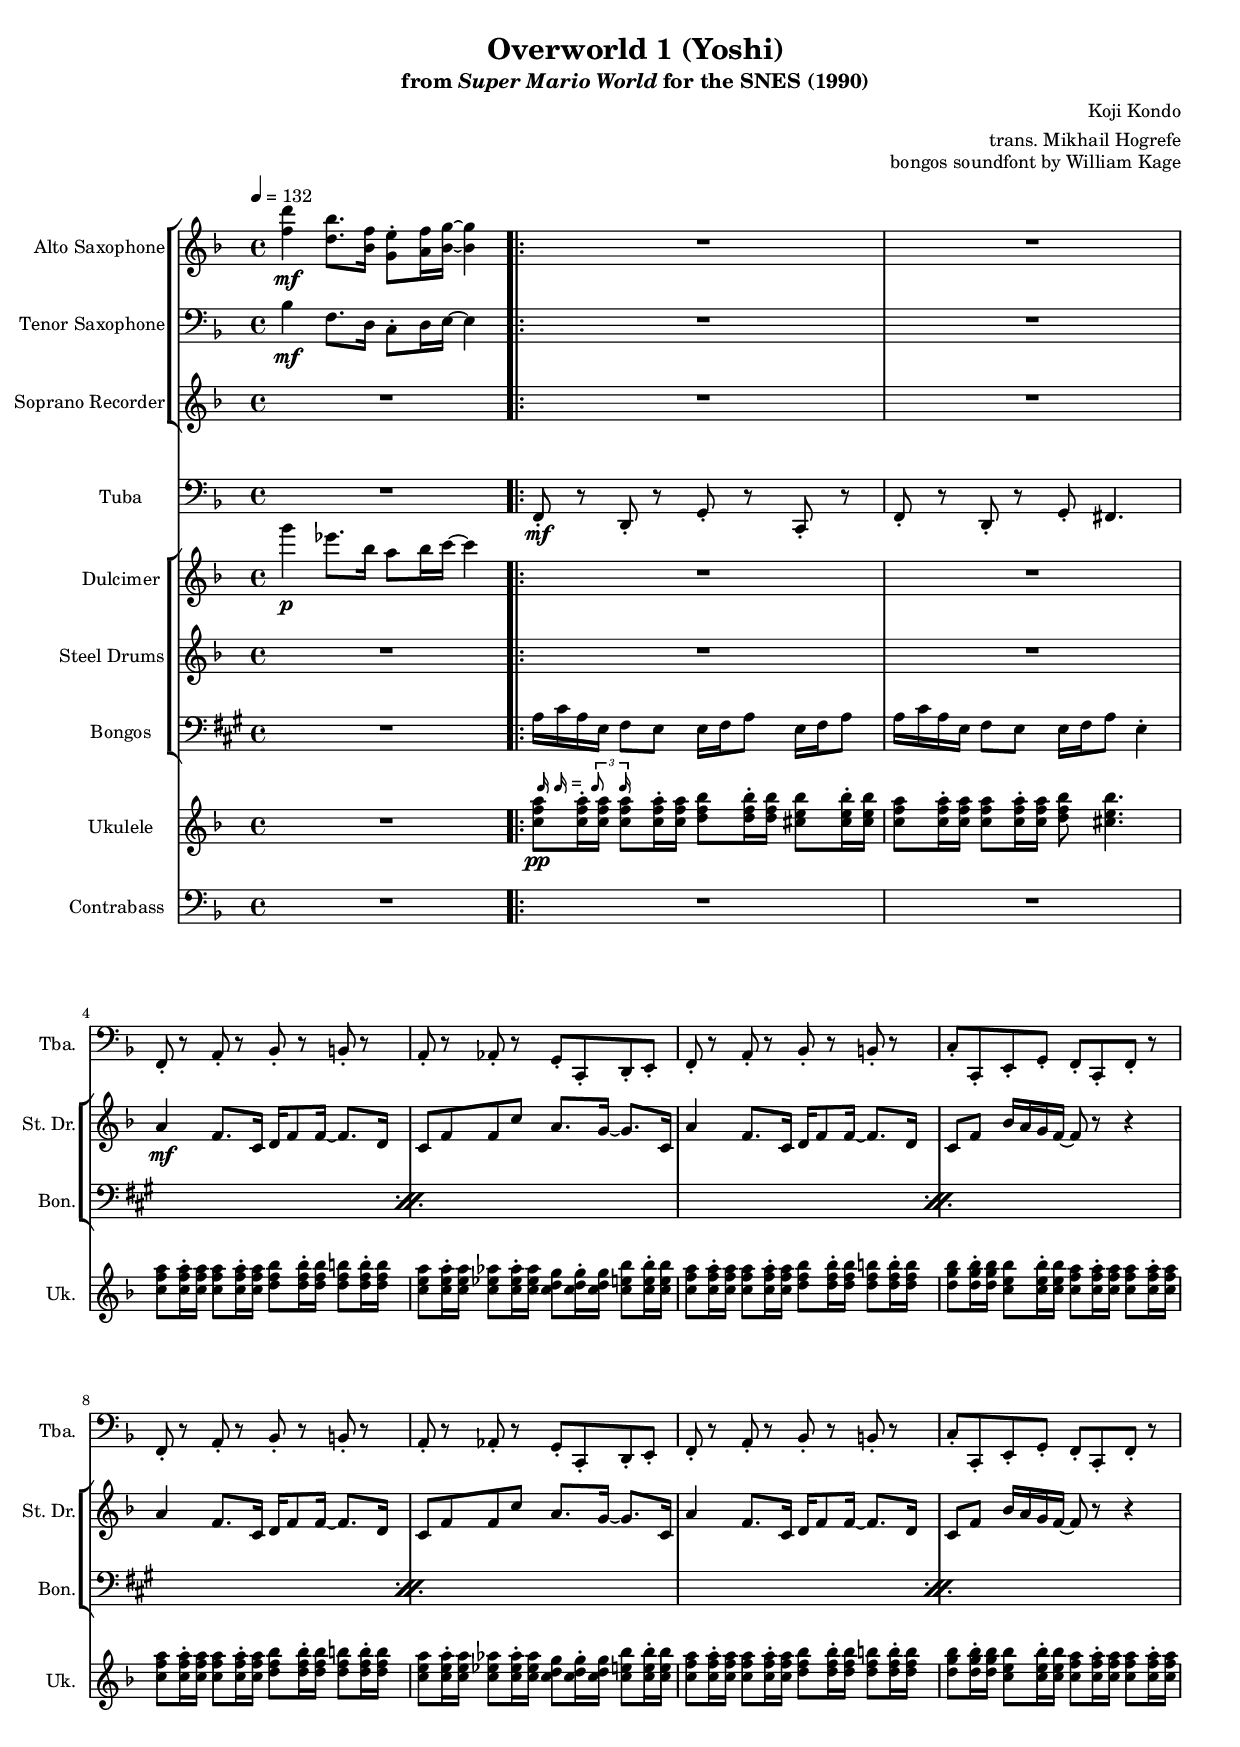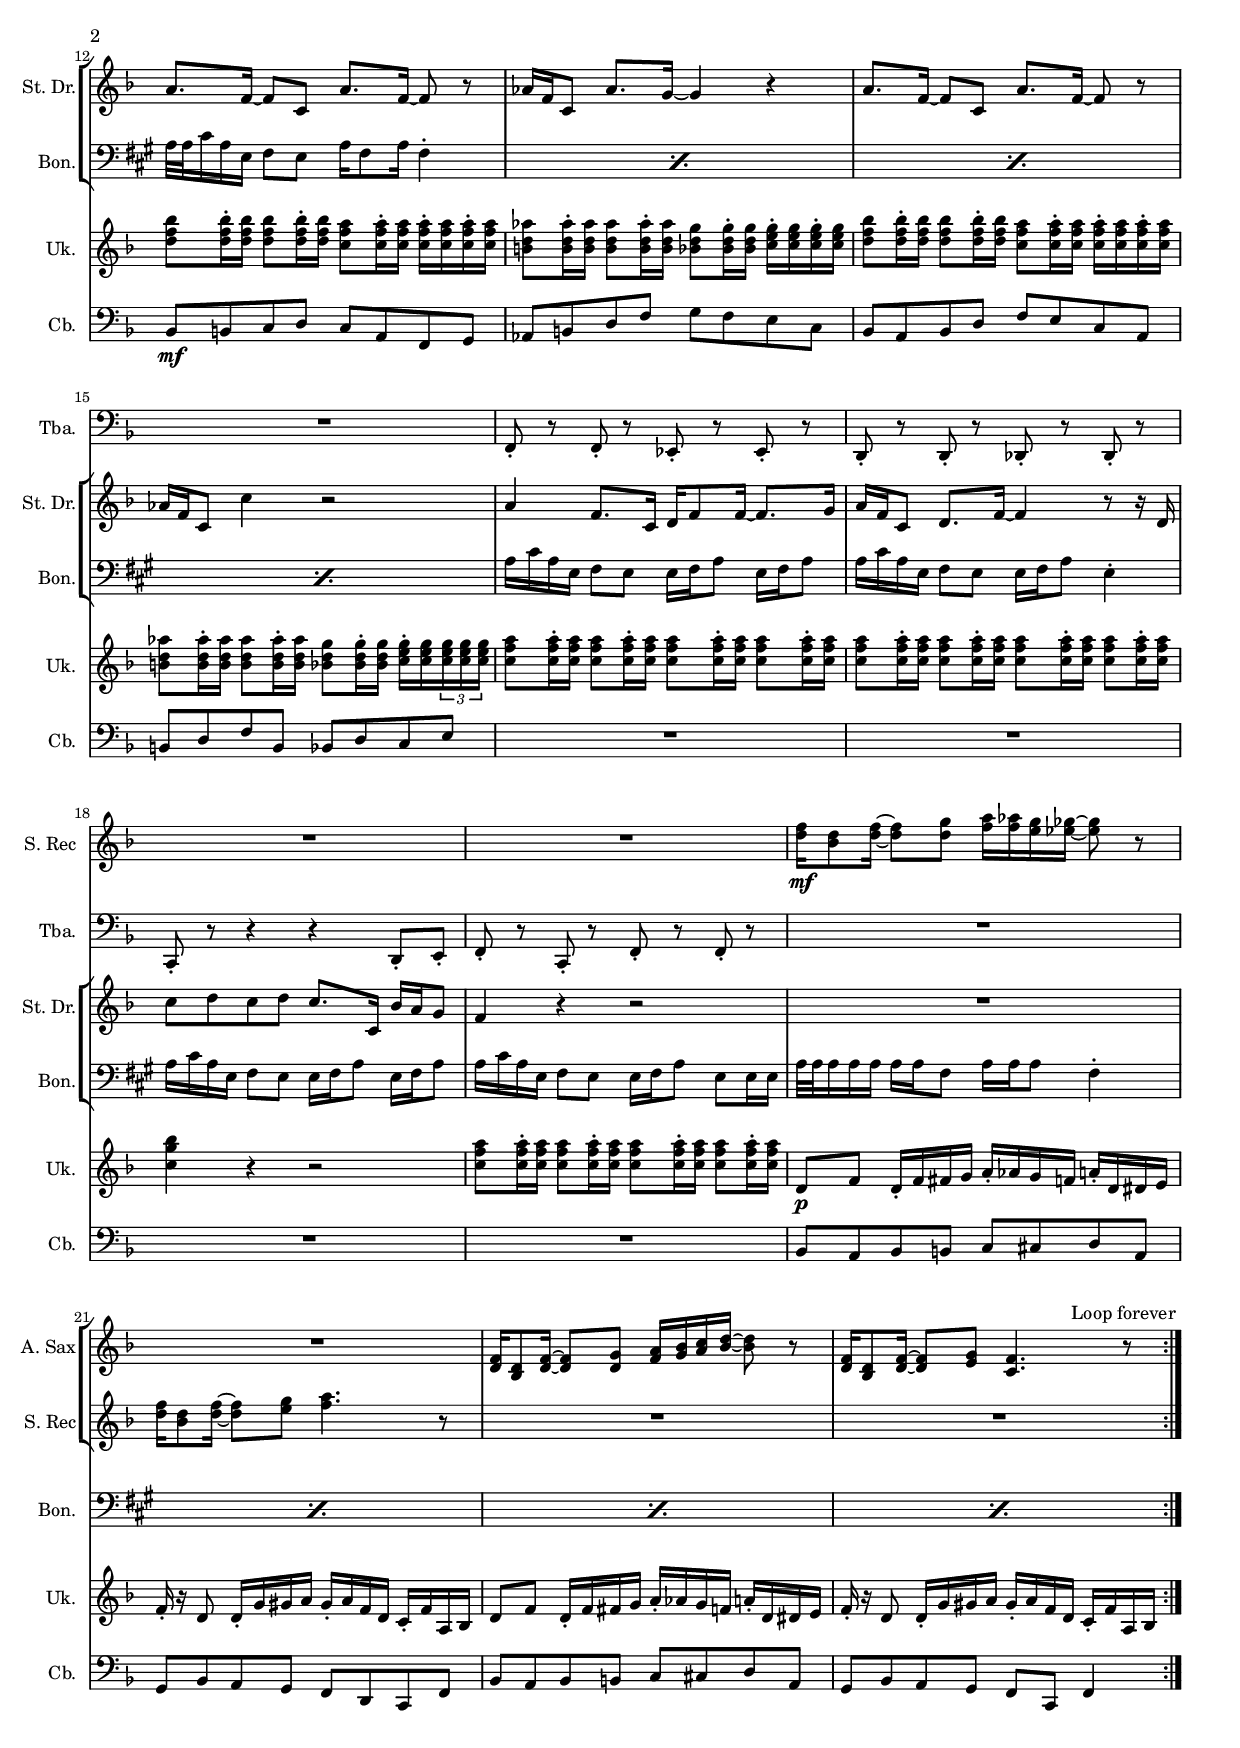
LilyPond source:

\version "2.22.0"
#(set-global-staff-size 16)

\paper {
  left-margin = 0.6\in
}

smaller = {
    \set fontSize = #-3
    \override Stem #'length-fraction = #0.56
    \override Beam #'thickness = #0.2688
    \override Beam #'length-fraction = #0.56
}

swing = \markup {
  \score {
    \new Staff \with { \remove "Time_signature_engraver" \remove "Clef_engraver" \remove "Staff_symbol_engraver"  }
    {
      \smaller
      \stemUp b'16 b'
    }
    \layout { ragged-right = ##t  indent = 0\cm }
  }
  =
  \score {
    \new Staff \with { \remove "Time_signature_engraver" \remove "Clef_engraver" \remove "Staff_symbol_engraver"  }
    {
      \smaller
      \times 2/3 {\stemUp b'8 b'16}
    }
    \layout { ragged-right = ##t  indent = 0\cm }
  }
}

\book {
    \header {
        title = "Overworld 1 (Yoshi)"
        subtitle = \markup { "from" {\italic "Super Mario World"} "for the SNES (1990)" }
        composer = "Koji Kondo"
        arranger = "trans. Mikhail Hogrefe"
        opus = "bongos soundfont by William Kage"
    }

    \score {
        {
            <<
                \new StaffGroup <<
                    \new Staff \relative c'' {                 
                        \set Staff.instrumentName = "Alto Saxophone"
                        \set Staff.shortInstrumentName = "A. Sax"  
\key f \major
\tempo 4 = 132
<f d'>4\mf <d bes'>8. <bes f'>16 <g e'>8-. <a f'>16 <bes g'>16 ~ 4 |
                        \repeat volta 2 {
R1*20
<d, f>16 <bes d>8 <d f>16 ~ 8 <d g> <f a>16 <g bes> <a c> <bes d>16 ~ 8 r |
<d, f>16 <bes d>8 <d f>16 ~ 8 <e g> <c f>4. r8 |
                        }
\once \override Score.RehearsalMark.self-alignment-X = #RIGHT
\mark \markup { \fontsize #-2 "Loop forever" }
                    }

                    \new Staff \relative c' {                 
                        \set Staff.instrumentName = "Tenor Saxophone"
                        \set Staff.shortInstrumentName = "T. Sax"  
\key f \major
\clef bass
bes4\mf f8. d16 c8-. d16 e ~ e4 |
R1*22
                    }

                    \new Staff \relative c'' {                 
                        \set Staff.instrumentName = "Soprano Recorder"
                        \set Staff.shortInstrumentName = "S. Rec"  
\key f \major
R1
R1*18
<d f>16\mf <bes d>8 <d f>16 ~ 8 <d g> <f a>16 <f aes> <e g> <ees ges>16 ~ 8 r |
<d f>16 <bes d>8 <d f>16 ~ 8 <e g> <f a>4. r8 |
R1*2
                    }
                >>

                \new Staff \relative c, {                 
                    \set Staff.instrumentName = "Tuba"
                    \set Staff.shortInstrumentName = "Tba."  
\key f \major
\clef bass
R1 |
f8-.\mf r d-. r g-. r c,-. r |
f8-. r d-. r g-. fis4. |
f8-. r a-. r bes-. r b-. r |
a8-. r aes-. r g-. c,-. d-. e-. |
f8-. r a-. r bes-. r b-. r |
c8-. c,-. e-. g-. f-. c-. f-. r |
f8-. r a-. r bes-. r b-. r |
a8-. r aes-. r g-. c,-. d-. e-. |
f8-. r a-. r bes-. r b-. r |
c8-. c,-. e-. g-. f-. c-. f-. r |
R1*4
f8-. r f-. r ees-. r ees-. r |
d8-. r d-. r des-. r des-. r |
c8-. r r4 r d8-. e-. |
f8-. r c-. r f-. r f-. r |
R1*4
                }

                \new StaffGroup <<
                    \new Staff \relative c'''' {                 
                        \set Staff.instrumentName = "Dulcimer"
                        \set Staff.shortInstrumentName = "Dlc."  
\key f \major
g4\p ees8. bes16 a8 bes16 c ~ c4 |
R1*22
                    }

                    \new Staff \relative c'' {                 
                        \set Staff.instrumentName = "Steel Drums"
                        \set Staff.shortInstrumentName = "St. Dr."  
\key f \major
R1 |
R1*2
a4\mf f8. c16 d f8 f16 ~ f8. d16 |
c8 f f c' a8. g16 ~ g8. c,16 |
a'4 f8. c16 d f8 f16 ~ f8. d16 |
c8 f bes16 a g f ~ f8 r r4 |
a4 f8. c16 d f8 f16 ~ f8. d16 |
c8 f f c' a8. g16 ~ g8. c,16 |
a'4 f8. c16 d f8 f16 ~ f8. d16 |
c8 f bes16 a g f ~ f8 r r4 |
a8. f16 ~ f8 c a'8. f16 ~ f8 r |
aes16 f c8 aes'8. g16 ~ g4 r |
a8. f16 ~ f8 c a'8. f16 ~ f8 r |
aes16 f c8 c'4 r2 |
a4 f8. c16 d f8 f16 ~ f8. g16 |
a16 f c8 d8. f16 ~ f4 r8 r16 d |
c'8 d c d c8. c,16 bes' a g8 |
f4 r r2 |
R1*4
                    }

                    \new Staff \relative c' {                 
                        \set Staff.instrumentName = "Bongos"
                        \set Staff.shortInstrumentName = "Bon."  
\key a \major
\clef bass
R1 |
\repeat percent 5 {
a16 cis a e fis8 e e16 fis a8 e16 fis a8 |
a16 cis a e fis8 e e16 fis a8 e4-. |
}
\repeat percent 4 { a32 a cis16 a e fis8 e a16 fis8 a16 fis4-. | }
a16 cis a e fis8 e e16 fis a8 e16 fis a8 |
a16 cis a e fis8 e e16 fis a8 e4-. |
a16 cis a e fis8 e e16 fis a8 e16 fis a8 |
a16 cis a e fis8 e e16 fis a8 e8 e16 e |
\repeat percent 4 { a32 a a16 a a a a fis8 a16 a a8 fis4-. | }
                    }
                >>

                \new Staff \relative c'' {                 
                    \set Staff.instrumentName = "Ukulele"
                    \set Staff.shortInstrumentName = "Uk."  
\key f \major
R1 |
<c f a>8\pp^\swing 16-. 16 8 16-. 16 <d f bes>8 16-. 16 <cis e bes'>8 16-. 16 |
<c f a>8 16-. 16 8 16-. 16 <d f bes>8 <cis e bes'>4. |
<c f a>8 16-. 16 8 16-. 16 <d f bes>8 16-. 16 <d f b>8 16-. 16 |
<c e a>8 16-. 16 <c ees aes>8 16-. 16 <c d g>8 16-. 16 <c e bes'>8 16-. 16 |
<c f a>8 16-. 16 8 16-. 16 <d f bes>8 16-. 16 <d f b>8 16-. 16 |
<d g bes>8 16-. 16 <c e bes'>8 16-. 16 <c f a>8 16-. 16 8 16-. 16 |
<c f a>8 16-. 16 8 16-. 16 <d f bes>8 16-. 16 <d f b>8 16-. 16 |
<c e a>8 16-. 16 <c ees aes>8 16-. 16 <c d g>8 16-. 16 <c e bes'>8 16-. 16 |
<c f a>8 16-. 16 8 16-. 16 <d f bes>8 16-. 16 <d f b>8 16-. 16 |
<d g bes>8 16-. 16 <c e bes'>8 16-. 16 <c f a>8 16-. 16 8 16-. 16 |
<d f bes>8 16-. 16 8 16-. 16 <c f a>8 16-. 16 16-. 16 16-. 16 |
<b d aes'>8 16-. 16 8 16-. 16 <bes d g>8 16-. 16 <c e g>16-. 16 16-. 16 |
<d f bes>8 16-. 16 8 16-. 16 <c f a>8 16-. 16 16-. 16 16-. 16 |
<b d aes'>8 16-. 16 8 16-. 16 <bes d g>8 16-. 16 <c e g>16-. 16 \tuplet 3/2 { 16 16 16 } |
<c f a>8 16-. 16 8 16-. 16 8 16-. 16 8 16-. 16 |
<c f a>8 16-. 16 8 16-. 16 8 16-. 16 8 16-. 16 |
<c g' bes>4 r r2 |
<c f a>8 16-. 16 8 16-. 16 8 16-. 16 8 16-. 16 |
d,8\p f d16-. f fis g a-. aes g f a-. d, dis e |
f16-. r d8 d16-. g gis a gis-. a f d c-. f a, bes |
d8 f d16-. f fis g a-. aes g f a-. d, dis e |
f16-. r d8 d16-. g gis a gis-. a f d c-. f a, bes |
                }

                \new Staff \relative c {                 
                    \set Staff.instrumentName = "Contrabass"
                    \set Staff.shortInstrumentName = "Cb."  
\clef bass
\key f \major
R1 |
R1*10
bes8\mf b c d c a f g |
aes8 b d f g f e c |
bes8 a bes d f e c a |
b8 d f b, bes d c e |
R1*4
bes8 a bes b c cis d a |
g8 bes a g f d c f |
bes8 a bes b c cis d a |
g8 bes a g f c f4 |
                }
            >>
        }
        \layout {
            \context {
                \Staff
                \RemoveEmptyStaves
            }
            \context {
                \DrumStaff
                \RemoveEmptyStaves
            }
        }
    }
}
